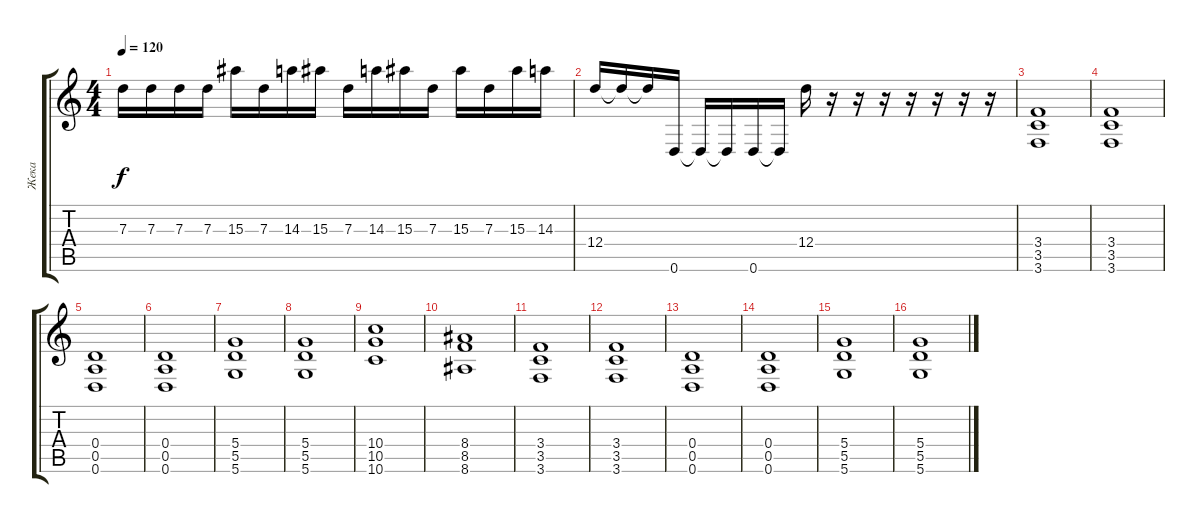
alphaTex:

\track ("Жека" "Жека") {instrument distortionguitar}
\staff {score tabs}
\tuning (E4 B3 G3 D3 A2 D2) {hide}
\ts (4 4)
\tempo 120
\clef g2
\ks c
7.3.16{dy f} 7.3.16 7.3.16 7.3.16 15.3.16 7.3.16 14.3.16 15.3.16 7.3.16 14.3.16 15.3.16 7.3.16 15.3.16 7.3.16 15.3.16 14.3.16 |
12.4.16 12.4{t}.16 12.4{t}.16 0.6.16 0.6{t}.16 0.6{t}.16 0.6.16 0.6{t}.16 12.4.16 r.16 r.16 r.16 r.16 r.16 r.16 r.16 |
(3.4 3.5 3.6).1 |
(3.4 3.5 3.6).1 |
(0.4 0.5 0.6).1 |
(0.4 0.5 0.6).1 |
(5.4 5.5 5.6).1 |
(5.4 5.5 5.6).1 |
(10.4 10.5 10.6).1 |
(8.4 8.5 8.6).1 |
(3.4 3.5 3.6).1 |
(3.4 3.5 3.6).1 |
(0.4 0.5 0.6).1 |
(0.4 0.5 0.6).1 |
(5.4 5.5 5.6).1 |
(5.4 5.5 5.6).1
